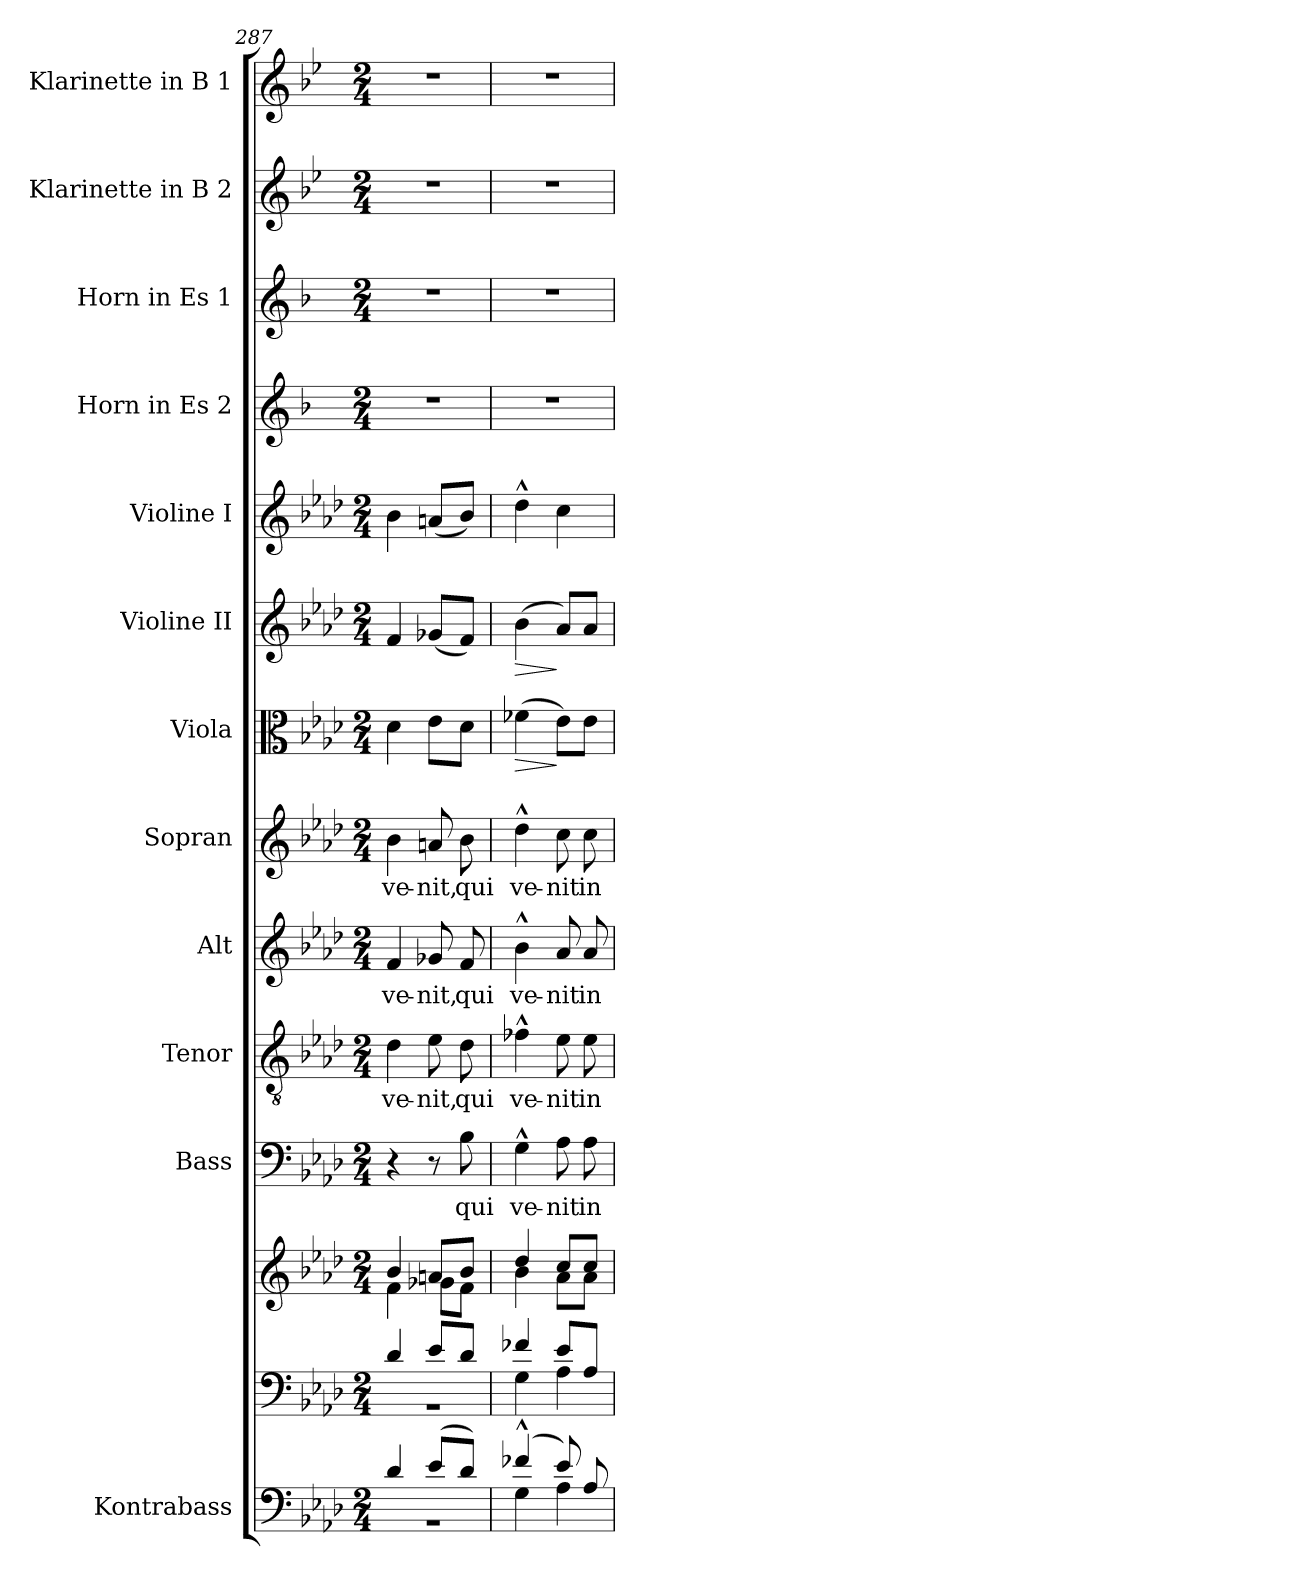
**kern	**kern	**kern	**kern	**text	**kern	**text	**kern	**text	**kern	**text	**kern	**dynam	**kern	**dynam	**kern	**kern	**kern	**kern	**kern
*part13	*part12	*part12	*part11	*part11	*part10	*part10	*part9	*part9	*part8	*part8	*part7	*part7	*part6	*part6	*part5	*part4	*part3	*part2	*part1
*staff14	*staff13	*staff12	*staff11	*staff11	*staff10	*staff10	*staff9	*staff9	*staff8	*staff8	*staff7	*staff7	*staff6	*staff6	*staff5	*staff4	*staff3	*staff2	*staff1
*I"Kontrabass	*	*	*I"Bass	*	*I"Tenor	*	*I"Alt	*	*I"Sopran	*	*I"Viola	*	*I"Violine II	*	*I"Violine I	*I"Horn in Es 2	*I"Horn in Es 1	*I"Klarinette in B 2	*I"Klarinette in B 1
*I'Kb.	*	*	*I'B	*	*I'T	*	*I'A	*	*I'S	*	*I'Vla.	*	*I'Vl. II	*	*I'Vl. I	*I'Hrn. 2	*I'Hrn. 1	*	*
*clefF4	*clefF4	*clefG2	*clefF4	*	*clefGv2	*	*clefG2	*	*clefG2	*	*clefC3	*	*clefG2	*	*clefG2	*clefG2	*clefG2	*clefG2	*clefG2
*ITrd7c12	*	*	*	*	*	*	*	*	*	*	*	*	*	*	*	*ITrd5c9	*ITrd5c9	*ITrd1c2	*ITrd1c2
*k[b-e-a-d-]	*k[b-e-a-d-]	*k[b-e-a-d-]	*k[b-e-a-d-]	*	*k[b-e-a-d-]	*	*k[b-e-a-d-]	*	*k[b-e-a-d-]	*	*k[b-e-a-d-]	*	*k[b-e-a-d-]	*	*k[b-e-a-d-]	*k[b-e-a-d-]	*k[b-e-a-d-]	*k[b-e-a-d-]	*k[b-e-a-d-]
*A-:	*A-:	*A-:	*A-:	*	*A-:	*	*A-:	*	*A-:	*	*A-:	*	*A-:	*	*A-:	*A-:	*A-:	*A-:	*A-:
*M2/4	*M2/4	*M2/4	*M2/4	*	*M2/4	*	*M2/4	*	*M2/4	*	*M2/4	*	*M2/4	*	*M2/4	*M2/4	*M2/4	*M2/4	*M2/4
=287	=287	=287	=287	=287	=287	=287	=287	=287	=287	=287	=287	=287	=287	=287	=287	=287	=287	=287	=287
*^	*^	*^	*	*	*	*	*	*	*	*	*	*	*	*	*	*	*	*	*
!	!	!	!	!	!	!	!	!	!LO:LY:b	!	!LO:LY:b	!	!LO:LY:b	!	!	!	!	!	!	!	!	!
4D-/	2rBB	4d-/	2rBB	4b-/	4f\	4r	.	4d-\	ve-	4f/	ve-	4b-\	ve-	4d-\	.	4f/	.	4b-\	2r	2r	2r	2r
!	!	!	!	!	!	!	!	!	!LO:LY:b	!	!LO:LY:b	!	!LO:LY:b	!	!	!	!	!	!	!	!	!
(<8E-/L	.	8e-/L	.	8an/L	8g-X\L	8r	.	8e-\	-nit,	8g-X/	-nit,	8an/	-nit,	8e-\L	.	(<8g-X/L	.	(<8an/L	.	.	.	.
!	!	!	!	!	!	!	!LO:LY:b	!	!LO:LY:b	!	!LO:LY:b	!	!LO:LY:b	!	!	!	!	!	!	!	!	!
8D-/J)	.	8d-/J	.	8b-/J	8f\J	8B-\	qui	8d-\	qui	8f/	qui	8b-\	qui	8d-\J	.	8f/J)	.	8b-/J)	.	.	.	.
=288	=288	=288	=288	=288	=288	=288	=288	=288	=288	=288	=288	=288	=288	=288	=288	=288	=288	=288	=288	=288	=288	=288
!	!	!	!	!	!	!	!LO:LY:b	!	!LO:LY:b	!	!LO:LY:b	!	!LO:LY:b	!	!LO:HP:b	!	!LO:HP:b	!	!	!	!	!
(4F-X^^>/	4GG\	4f-X/	4G\	4dd-/	4b-\	4G^^>\	ve-	4f-X^^>\	ve-	4b-^^>\	ve-	4dd-^^>\	ve-	(>4f-X\	>	(>4b-\	>	4dd-^^>\	2r	2r	2r	2r
!	!	!	!	!	!	!	!LO:LY:b	!	!LO:LY:b	!	!LO:LY:b	!	!LO:LY:b	!	!	!	!	!	!	!	!	!
8E-/)	4AA-\	8e-/L	4A-\	8cc/L	8a-\L	8A-\	-nit	8e-\	-nit	8a-/	-nit	8cc\	-nit	8e-\L)	]	8a-/L)	]	4cc\	.	.	.	.
!	!	!	!	!	!	!	!LO:LY:b	!	!LO:LY:b	!	!LO:LY:b	!	!LO:LY:b	!	!	!	!	!	!	!	!	!
8AA-/	.	8A-/J	.	8cc/J	8a-\J	8A-\	in	8e-\	in	8a-/	in	8cc\	in	8e-\J	.	8a-/J	.	.	.	.	.	.
*v	*v	*	*	*	*	*	*	*	*	*	*	*	*	*	*	*	*	*	*	*	*	*
*	*v	*v	*	*	*	*	*	*	*	*	*	*	*	*	*	*	*	*	*	*	*
*	*	*v	*v	*	*	*	*	*	*	*	*	*	*	*	*	*	*	*	*	*
=	=	=	=	=	=	=	=	=	=	=	=	=	=	=	=	=	=	=	=
*-	*-	*-	*-	*-	*-	*-	*-	*-	*-	*-	*-	*-	*-	*-	*-	*-	*-	*-	*-
